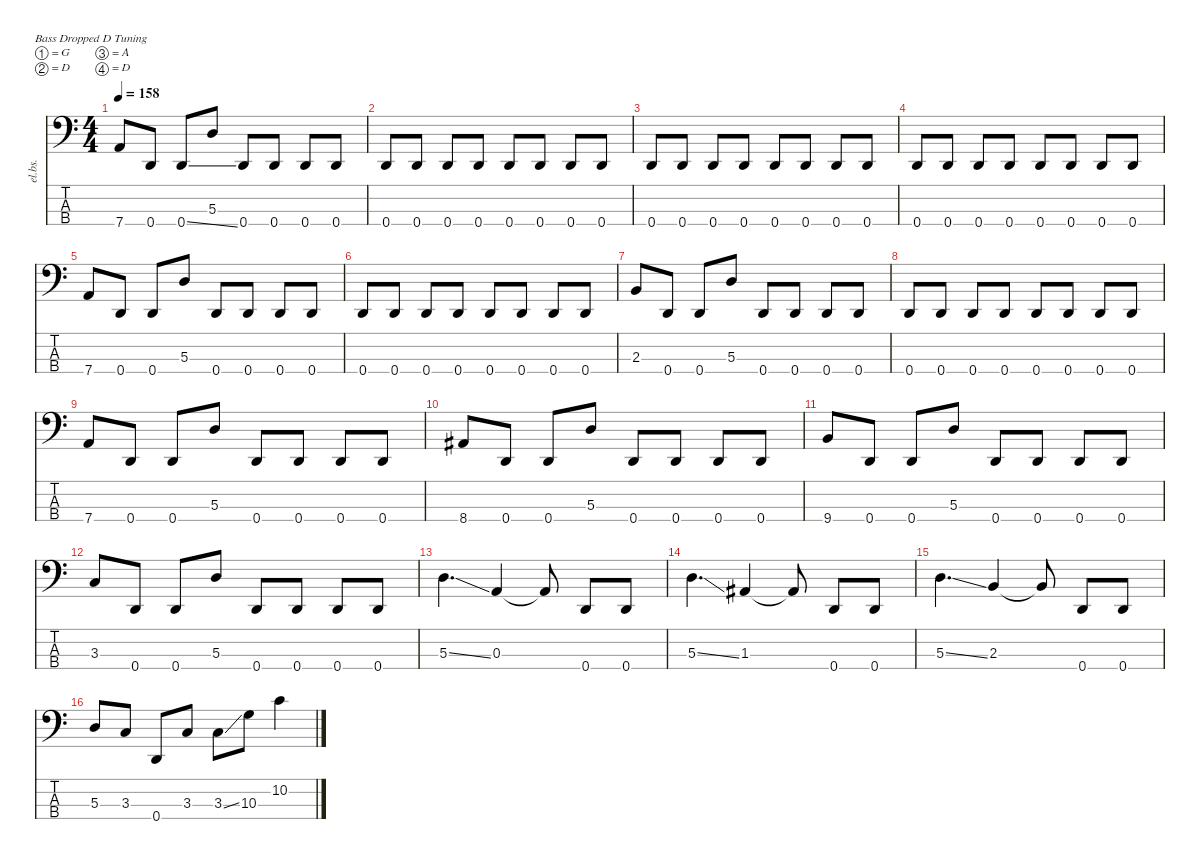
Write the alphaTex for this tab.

\defaultSystemsLayout 4
\hideDynamics
\bracketExtendMode nobrackets
\otherSystemsTrackNameOrientation horizontal
\track ("Ellefson" "el.bs.") {instrument electricbasspick}
\staff {score tabs}
\tuning (G2 D2 A1 D1)
\ts (4 4)
\tempo 158
\clef f4
\ks c
7.4.8{dy f beam Up} 0.4.8{beam Up} 0.4{ss}.8{beam Up} 5.3.8{beam Up} 0.4.8{beam Up} 0.4.8{beam Up} 0.4.8{beam Up} 0.4.8{beam Up} |
0.4.8{beam Up} 0.4.8{beam Up} 0.4.8{beam Up} 0.4.8{beam Up} 0.4.8{beam Up} 0.4.8{beam Up} 0.4.8{beam Up} 0.4.8{beam Up} |
0.4.8{beam Up} 0.4.8{beam Up} 0.4.8{beam Up} 0.4.8{beam Up} 0.4.8{beam Up} 0.4.8{beam Up} 0.4.8{beam Up} 0.4.8{beam Up} |
0.4.8{beam Up} 0.4.8{beam Up} 0.4.8{beam Up} 0.4.8{beam Up} 0.4.8{beam Up} 0.4.8{beam Up} 0.4.8{beam Up} 0.4.8{beam Up} |
7.4.8{beam Up} 0.4.8{beam Up} 0.4.8{beam Up} 5.3.8{beam Up} 0.4.8{beam Up} 0.4.8{beam Up} 0.4.8{beam Up} 0.4.8{beam Up} |
0.4.8{beam Up} 0.4.8{beam Up} 0.4.8{beam Up} 0.4.8{beam Up} 0.4.8{beam Up} 0.4.8{beam Up} 0.4.8{beam Up} 0.4.8{beam Up} |
2.3.8{beam Up} 0.4.8{beam Up} 0.4.8{beam Up} 5.3.8{beam Up} 0.4.8{beam Up} 0.4.8{beam Up} 0.4.8{beam Up} 0.4.8{beam Up} |
0.4.8{beam Up} 0.4.8{beam Up} 0.4.8{beam Up} 0.4.8{beam Up} 0.4.8{beam Up} 0.4.8{beam Up} 0.4.8{beam Up} 0.4.8{beam Up} |
7.4.8{beam Up} 0.4.8{beam Up} 0.4.8{beam Up} 5.3.8{beam Up} 0.4.8{beam Up} 0.4.8{beam Up} 0.4.8{beam Up} 0.4.8{beam Up} |
8.4{acc #}.8{beam Up} 0.4.8{beam Up} 0.4.8{beam Up} 5.3.8{beam Up} 0.4.8{beam Up} 0.4.8{beam Up} 0.4.8{beam Up} 0.4.8{beam Up} |
9.4.8{beam Up} 0.4.8{beam Up} 0.4.8{beam Up} 5.3.8{beam Up} 0.4.8{beam Up} 0.4.8{beam Up} 0.4.8{beam Up} 0.4.8{beam Up} |
3.3.8{beam Up} 0.4.8{beam Up} 0.4.8{beam Up} 5.3.8{beam Up} 0.4.8{beam Up} 0.4.8{beam Up} 0.4.8{beam Up} 0.4.8{beam Up} |
5.3{ss}.4{d beam Down} 0.3.4{beam Up} 0.3{t}.8{beam Up} 0.4.8{beam Up} 0.4.8{beam Up} |
5.3{ss}.4{d beam Down} 1.3{acc #}.4{beam Up} 1.3{t acc #}.8{beam Up} 0.4.8{beam Up} 0.4.8{beam Up} |
5.3{ss}.4{d beam Down} 2.3.4{beam Up} 2.3{t}.8{beam Up} 0.4.8{beam Up} 0.4.8{beam Up} |
5.3.8{beam Up} 3.3.8{beam Up} 0.4.8{beam Up} 3.3.8{beam Up} 3.3{ss}.8{beam Down} 10.3.8{beam Down} 10.2.4{beam Down}
